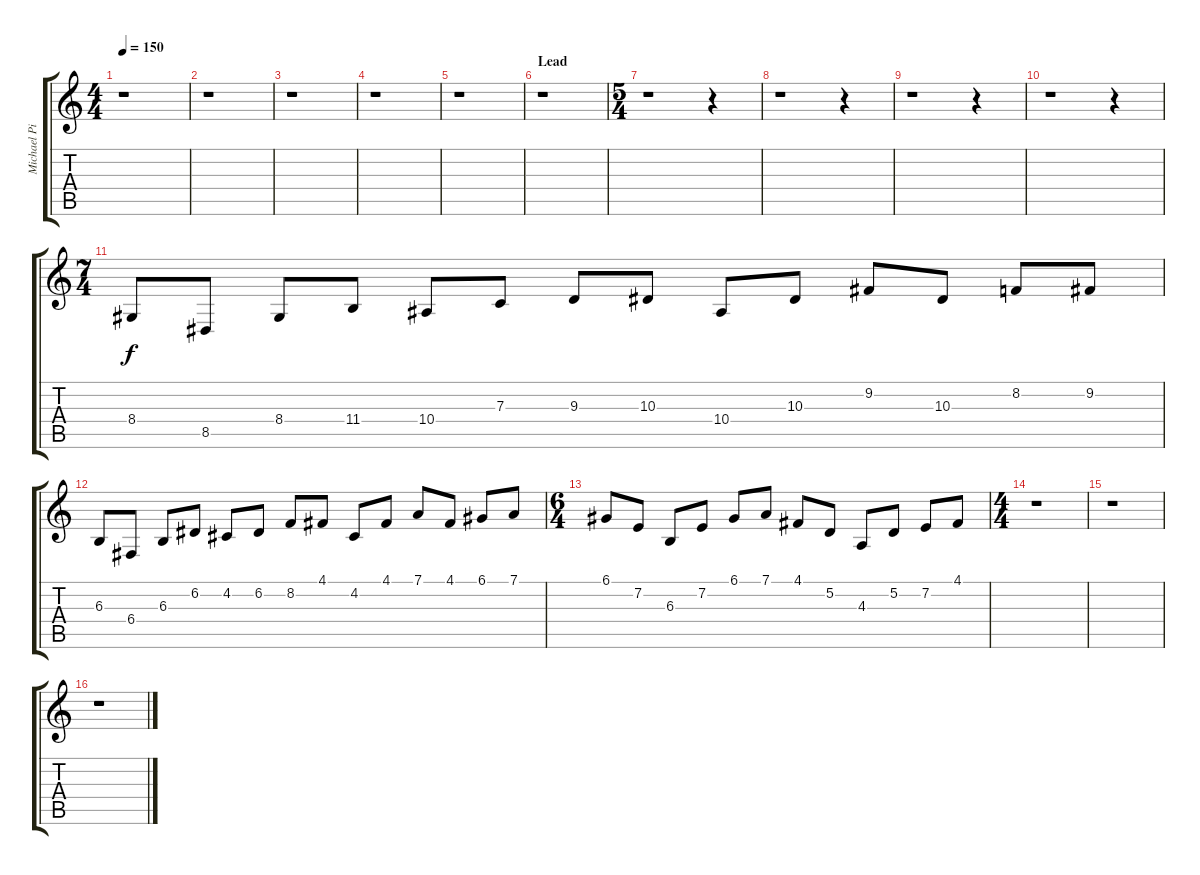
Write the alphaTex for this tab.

\track ("Michael Pinnela 2" "Michael Pi") {instrument brightacousticpiano}
\staff {score tabs}
\tuning (D4 A3 F3 C3 G2 D2) {hide}
\ts (4 4)
\tempo 150
\clef g2
\ks c
r.1{dy f} |
r.1 |
r.1 |
r.1 |
r.1 |
\section ("" "Lead")
r.1 |
\ts (5 4)
r.1 r.4 |
r.1 r.4 |
r.1 r.4 |
r.1 r.4 |
\ts (7 4)
8.4.8 8.5.8 8.4.8 11.4.8 10.4.8 7.3.8 9.3.8 10.3.8 10.4.8 10.3.8 9.2.8 10.3.8 8.2.8 9.2.8 |
6.3.8 6.4.8 6.3.8 6.2.8 4.2.8 6.2.8 8.2.8 4.1.8 4.2.8 4.1.8 7.1.8 4.1.8 6.1.8 7.1.8 |
\ts (6 4)
6.1.8 7.2.8 6.3.8 7.2.8 6.1.8 7.1.8 4.1.8 5.2.8 4.3.8 5.2.8 7.2.8 4.1.8 |
\ts (4 4)
r.1 |
r.1 |
r.1
